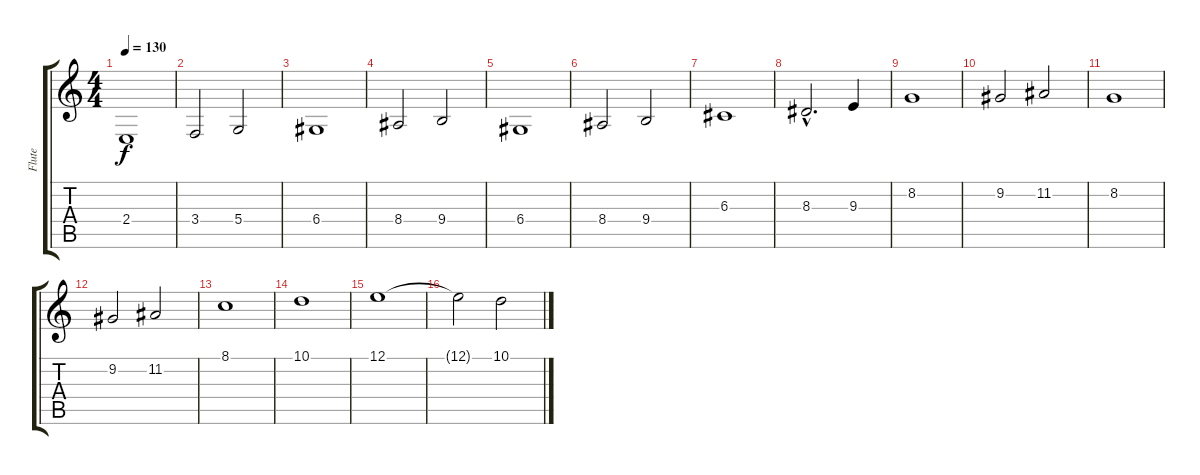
\track ("Flute" "Flute") {instrument flute}
\staff {score tabs}
\tuning (E4 B3 G3 D3 A2 E2) {hide}
\ts (4 4)
\tempo 130
\clef g2
\ks c
2.4.1{dy f instrument flute} |
3.4.2 5.4.2 |
6.4.1 |
8.4.2 9.4.2 |
6.4.1 |
8.4.2 9.4.2 |
6.3.1 |
8.3{hac}.2{d} 9.3.4 |
8.2.1 |
9.2.2 11.2.2 |
8.2.1 |
9.2.2 11.2.2 |
8.1.1 |
10.1.1 |
12.1.1 |
12.1{t}.2 10.1.2
